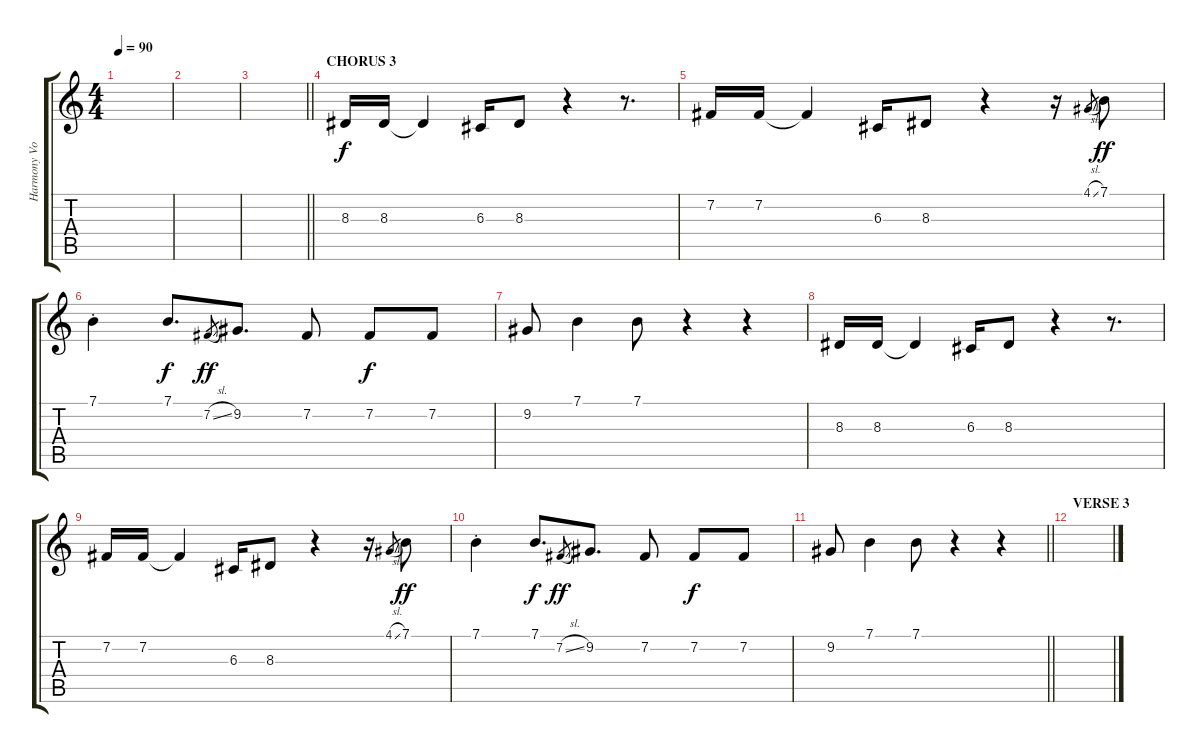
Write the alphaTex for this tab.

\track ("Harmony Vocal" "Harmony Vo") {instrument baritonesax}
\staff {score tabs}
\tuning (E4 B3 G3 D3 A2 E2) {hide}
\ts (4 4)
\tempo 90
\clef g2
\ks c
|
|
\barLineRight lightlight
|
\section ("" "CHORUS 3")
8.3.16 8.3.16 8.3{t}.4 6.3.16 8.3.8 r.4 r.8{d} |
7.2.16 7.2.16 7.2{t}.4 6.3.16 8.3.8 r.4 r.16 4.1{sl}.8{gr} 7.1.8{dy ff} |
7.1{st}.4 7.1.8{d dy f} 7.2{sl}.8{gr dy ff} 9.2.8{d} 7.2.8 7.2.8{dy f} 7.2.8 |
9.2.8 7.1.4 7.1.8 r.4 r.4 |
8.3.16 8.3.16 8.3{t}.4 6.3.16 8.3.8 r.4 r.8{d} |
7.2.16 7.2.16 7.2{t}.4 6.3.16 8.3.8 r.4 r.16 4.1{sl}.8{gr} 7.1.8{dy ff} |
7.1{st}.4 7.1.8{d dy f} 7.2{sl}.8{gr dy ff} 9.2.8{d} 7.2.8 7.2.8{dy f} 7.2.8 |
\barLineRight lightlight
9.2.8 7.1.4 7.1.8 r.4 r.4 |
\section ("" "VERSE 3")
